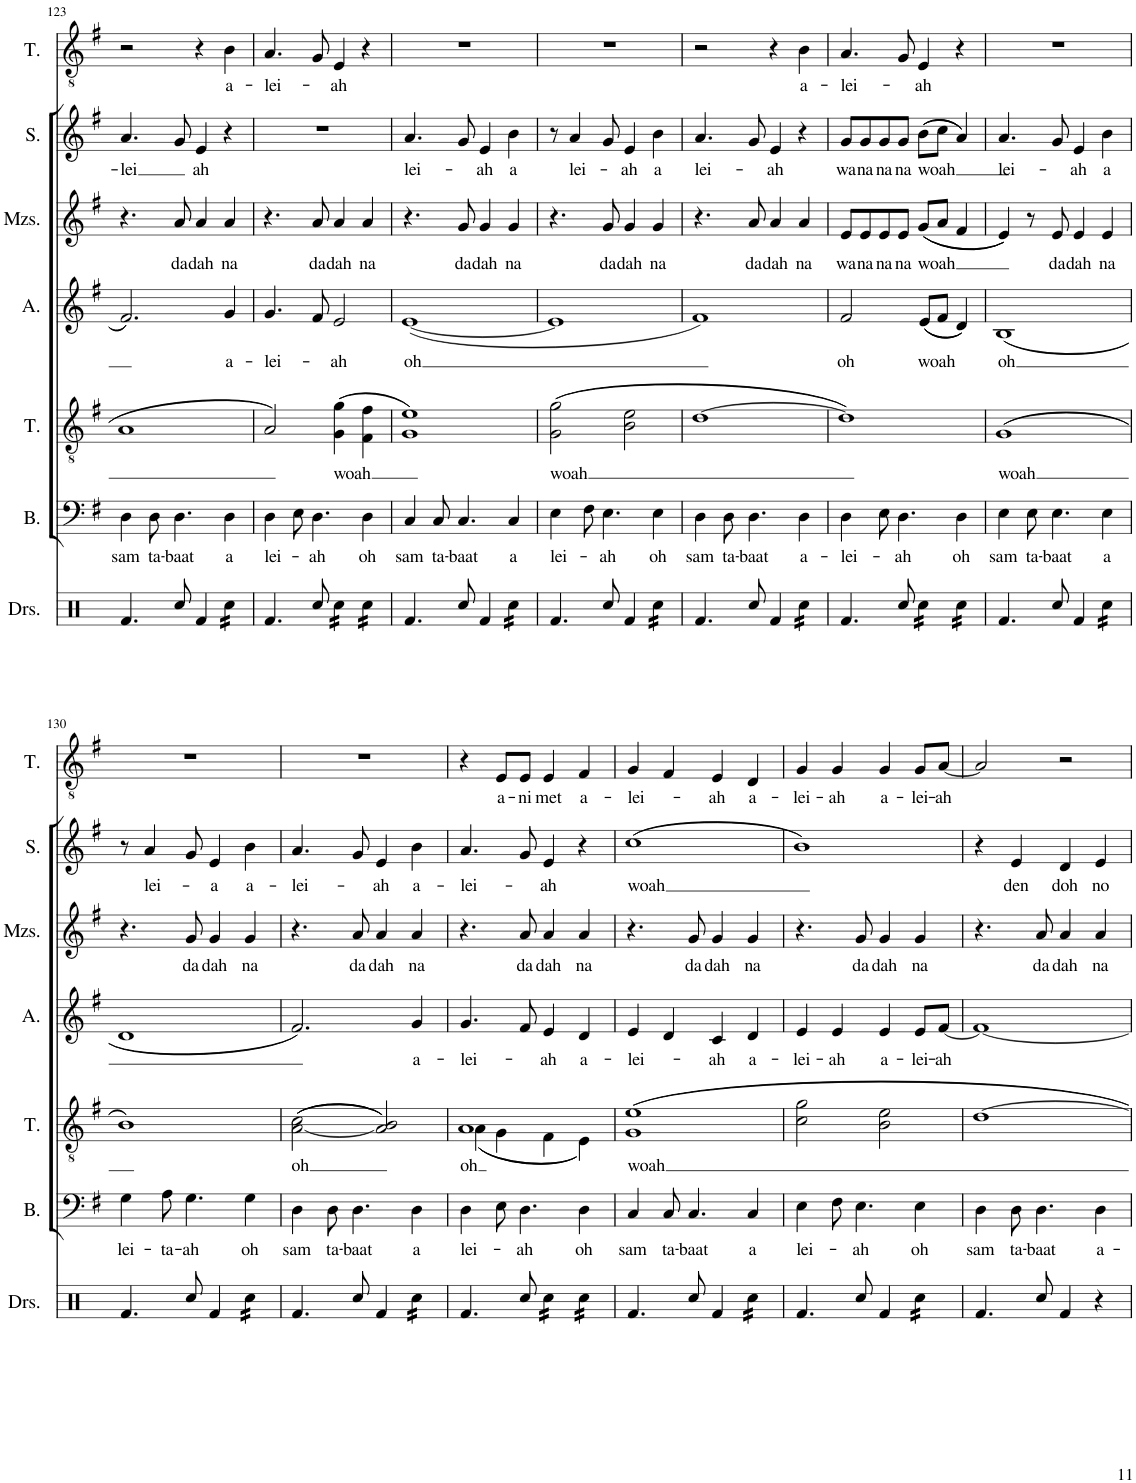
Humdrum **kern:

**kern	**text	**kern	**text	**kern	**text	**kern	**text	**kern	**text	**kern	**text
*part6	*part6	*part5	*part5	*part4	*part4	*part3	*part3	*part2	*part2	*part1	*part1
*staff6	*staff6	*staff5	*staff5	*staff4	*staff4	*staff3	*staff3	*staff2	*staff2	*staff1	*staff1
*I"Bass	*	*I"Tenor	*	*I"Alto	*	*I"Mezzo-soprano	*	*I"Soprano	*	*I"Tenor	*
*I'B.	*	*I'T.	*	*I'A.	*	*I'Mzs.	*	*I'S.	*	*I'T.	*
!!LO:PB:g=z
*clefF4	*	*clefGv2	*	*clefG2	*	*clefG2	*	*clefG2	*	*clefGv2	*
*k[f#]	*	*k[f#]	*	*k[f#]	*	*k[f#]	*	*k[f#]	*	*k[f#]	*
*M4/4	*	*M4/4	*	*M4/4	*	*M4/4	*	*M4/4	*	*M4/4	*
*met(c)	*	*met(c)	*	*met(c)	*	*met(c)	*	*met(c)	*	*met(c)	*
=123	=123	=123	=123	=123	=123	=123	=123	=123	=123	=123	=123
!	!LO:LY:b	!	!	!	!	!	!	!	!LO:LY:b	!	!
4D\	sam	1A	.	2.f#/	.	4.r	.	4.a/	-lei	2r	.
!	!LO:LY:b	!	!	!	!	!	!	!	!	!	!
8D\	ta-	.	.	.	.	.	.	.	.	.	.
!	!LO:LY:b	!	!	!	!	!	!LO:LY:b	!	!	!	!
4.D\	-baat	.	.	.	.	8a/	da	8g/	.	.	.
!	!	!	!	!	!	!	!LO:LY:b	!	!LO:LY:b	!	!
.	.	.	.	.	.	4a/	dah	4e/	ah	4r	.
!	!LO:LY:b	!	!	!	!LO:LY:b	!	!LO:LY:b	!	!	!	!LO:LY:b
4D\	a	.	.	4g/	a-	4a/	na	4r	.	4B\	a-
=124	=124	=124	=124	=124	=124	=124	=124	=124	=124	=124	=124
!	!LO:LY:b	!	!	!	!LO:LY:b	!	!	!	!	!	!LO:LY:b
4D\	lei-	2A/	.	4.g/	-lei-	4.r	.	1r	.	4.A/	-lei-
8E\	.	.	.	.	.	.	.	.	.	.	.
!	!LO:LY:b	!	!	!	!	!	!LO:LY:b	!	!	!	!
4.D\	-ah	.	.	8f#/	.	8a/	da	.	.	8G/	.
!	!	!	!LO:LY:b	!	!LO:LY:b	!	!LO:LY:b	!	!	!	!LO:LY:b
.	.	((4G\ 4g\	woah	2e/	-ah	4a/	dah	.	.	4E/	-ah
!	!LO:LY:b	!	!	!	!	!	!LO:LY:b	!	!	!	!
4D\	oh	4F#\ 4f#\	.	.	.	4a/	na	.	.	4r	.
=125	=125	=125	=125	=125	=125	=125	=125	=125	=125	=125	=125
!	!LO:LY:b	!	!	!	!LO:LY:b	!	!	!	!LO:LY:b	!	!
4C/	sam	1G 1e))	.	([1e	oh	4.r	.	4.a/	lei-	1r	.
!	!LO:LY:b	!	!	!	!	!	!	!	!	!	!
8C/	ta-	.	.	.	.	.	.	.	.	.	.
!	!LO:LY:b	!	!	!	!	!	!LO:LY:b	!	!	!	!
4.C/	-baat	.	.	.	.	8g/	da	8g/	.	.	.
!	!	!	!	!	!	!	!LO:LY:b	!	!LO:LY:b	!	!
.	.	.	.	.	.	4g/	dah	4e/	-ah	.	.
!	!LO:LY:b	!	!	!	!	!	!LO:LY:b	!	!LO:LY:b	!	!
4C/	a	.	.	.	.	4g/	na	4b\	a	.	.
=126	=126	=126	=126	=126	=126	=126	=126	=126	=126	=126	=126
!	!LO:LY:b	!	!LO:LY:b	!	!	!	!	!	!	!	!
4E\	lei-	((2G\ 2g\	woah	1e]	.	4.r	.	8r	.	1r	.
!	!	!	!	!	!	!	!	!	!LO:LY:b	!	!
.	.	.	.	.	.	.	.	4a/	lei-	.	.
8F#\	.	.	.	.	.	.	.	.	.	.	.
!	!LO:LY:b	!	!	!	!	!	!LO:LY:b	!	!	!	!
4.E\	-ah	.	.	.	.	8g/	da	8g/	.	.	.
!	!	!	!	!	!	!	!LO:LY:b	!	!LO:LY:b	!	!
.	.	2B\ 2e\	.	.	.	4g/	dah	4e/	-ah	.	.
!	!LO:LY:b	!	!	!	!	!	!LO:LY:b	!	!LO:LY:b	!	!
4E\	oh	.	.	.	.	4g/	na	4b\	a	.	.
=127	=127	=127	=127	=127	=127	=127	=127	=127	=127	=127	=127
!	!LO:LY:b	!	!	!	!	!	!	!	!LO:LY:b	!	!
4D\	sam	[1d	.	1f#)	.	4.r	.	4.a/	lei-	2r	.
!	!LO:LY:b	!	!	!	!	!	!	!	!	!	!
8D\	ta-	.	.	.	.	.	.	.	.	.	.
!	!LO:LY:b	!	!	!	!	!	!LO:LY:b	!	!	!	!
4.D\	-baat	.	.	.	.	8a/	da	8g/	.	.	.
!	!	!	!	!	!	!	!LO:LY:b	!	!LO:LY:b	!	!
.	.	.	.	.	.	4a/	dah	4e/	-ah	4r	.
!	!LO:LY:b	!	!	!	!	!	!LO:LY:b	!	!	!	!LO:LY:b
4D\	a-	.	.	.	.	4a/	na	4r	.	4B\	a-
=128	=128	=128	=128	=128	=128	=128	=128	=128	=128	=128	=128
!	!LO:LY:b	!	!	!	!LO:LY:b	!	!LO:LY:b	!	!LO:LY:b	!	!LO:LY:b
4D\	-lei-	1d]))	.	2f#/	oh	8e/L	wa	8g/L	wa	4.A/	-lei-
!	!	!	!	!	!	!	!LO:LY:b	!	!LO:LY:b	!	!
.	.	.	.	.	.	8e/	na	8g/	na	.	.
!	!	!	!	!	!	!	!LO:LY:b	!	!LO:LY:b	!	!
8E\	.	.	.	.	.	8e/	na	8g/	na	.	.
!	!LO:LY:b	!	!	!	!	!	!LO:LY:b	!	!LO:LY:b	!	!
4.D\	-ah	.	.	.	.	8e/J	na	8g/J	na	8G/	.
!	!	!	!	!	!LO:LY:b	!	!LO:LY:b	!	!LO:LY:b	!	!LO:LY:b
.	.	.	.	(((8e/L	woah	(((8g/L	woah	(((8b\L	woah	4E/	-ah
.	.	.	.	8f#/J	.	8a/J	.	8cc\J	.	.	.
!	!LO:LY:b	!	!	!	!	!	!	!	!	!	!
4D\	oh	.	.	4d/)))	.	4f#/	.	4a/)))	.	4r	.
=129	=129	=129	=129	=129	=129	=129	=129	=129	=129	=129	=129
!	!LO:LY:b	!	!LO:LY:b	!	!LO:LY:b	!	!	!	!LO:LY:b	!	!
4E\	sam	((1G	woah	((1B	oh	4e/)))	.	4.a/	lei-	1r	.
!	!LO:LY:b	!	!	!	!	!	!	!	!	!	!
8E\	ta-	.	.	.	.	8r	.	.	.	.	.
!	!LO:LY:b	!	!	!	!	!	!LO:LY:b	!	!	!	!
4.E\	-baat	.	.	.	.	8e/	da	8g/	.	.	.
!	!	!	!	!	!	!	!LO:LY:b	!	!LO:LY:b	!	!
.	.	.	.	.	.	4e/	dah	4e/	-ah	.	.
!	!LO:LY:b	!	!	!	!	!	!LO:LY:b	!	!LO:LY:b	!	!
4E\	a	.	.	.	.	4e/	na	4b\	a	.	.
!!LO:LB:g=z
=130	=130	=130	=130	=130	=130	=130	=130	=130	=130	=130	=130
!	!LO:LY:b	!	!	!	!	!	!	!	!	!	!
4G\	lei-	1B))	.	1d	.	4.r	.	8r	.	1r	.
!	!	!	!	!	!	!	!	!	!LO:LY:b	!	!
.	.	.	.	.	.	.	.	4a/	lei-	.	.
!	!LO:LY:b	!	!	!	!	!	!	!	!	!	!
8A\	-ta-	.	.	.	.	.	.	.	.	.	.
!	!LO:LY:b	!	!	!	!	!	!LO:LY:b	!	!	!	!
4.G\	-ah	.	.	.	.	8g/	da	8g/	.	.	.
!	!	!	!	!	!	!	!LO:LY:b	!	!LO:LY:b	!	!
.	.	.	.	.	.	4g/	dah	4e/	-a	.	.
!	!LO:LY:b	!	!	!	!	!	!LO:LY:b	!	!LO:LY:b	!	!
4G\	oh	.	.	.	.	4g/	na	4b\	a-	.	.
=131	=131	=131	=131	=131	=131	=131	=131	=131	=131	=131	=131
!	!LO:LY:b	!	!LO:LY:b	!	!	!	!	!	!LO:LY:b	!	!
4D\	sam	((([2A\ 2c\	oh	2.f#/))	.	4.r	.	4.a/	-lei-	1r	.
!	!LO:LY:b	!	!	!	!	!	!	!	!	!	!
8D\	ta-	.	.	.	.	.	.	.	.	.	.
!	!LO:LY:b	!	!	!	!	!	!LO:LY:b	!	!	!	!
4.D\	-baat	.	.	.	.	8a/	da	8g/	.	.	.
!	!	!	!	!	!	!	!LO:LY:b	!	!LO:LY:b	!	!
.	.	2A/] 2B/)))	.	.	.	4a/	dah	4e/	-ah	.	.
!	!LO:LY:b	!	!	!	!LO:LY:b	!	!LO:LY:b	!	!LO:LY:b	!	!
4D\	a	.	.	4g/	a-	4a/	na	4b\	a-	.	.
=132	=132	=132	=132	=132	=132	=132	=132	=132	=132	=132	=132
!	!LO:LY:b	!	!LO:LY:b	!	!LO:LY:b	!	!	!	!LO:LY:b	!	!
*	*	*^	*	*	*	*	*	*	*	*	*
4D\	lei-	1A	(((4A\	oh	4.g/	-lei-	4.r	.	4.a/	-lei-	4r	.
!	!	!	!	!	!	!	!	!	!	!	!	!LO:LY:b
8E\	.	.	4G\	.	.	.	.	.	.	.	8E/L	a-
!	!LO:LY:b	!	!	!	!	!	!	!LO:LY:b	!	!	!	!LO:LY:b
4.D\	-ah	.	.	.	8f#/	.	8a/	da	8g/	.	8E/J	-ni
!	!	!	!	!	!	!LO:LY:b	!	!LO:LY:b	!	!LO:LY:b	!	!LO:LY:b
.	.	.	4F#\	.	4e/	-ah	4a/	dah	4e/	-ah	4E/	met
!	!LO:LY:b	!	!	!	!	!LO:LY:b	!	!LO:LY:b	!	!	!	!LO:LY:b
4D\	oh	.	4E\)))	.	4d/	a-	4a/	na	4r	.	4F#/	a-
=133	=133	=133	=133	=133	=133	=133	=133	=133	=133	=133	=133	=133
!	!LO:LY:b	!	!	!LO:LY:b	!	!LO:LY:b	!	!	!	!LO:LY:b	!	!LO:LY:b
*	*	*v	*v	*	*	*	*	*	*	*	*	*
4C/	sam	1G 1e	woah	4e/	-lei-	4.r	.	((1cc	woah	4G/	-lei-
!	!LO:LY:b	!	!	!	!	!	!	!	!	!	!
8C/	ta-	.	.	4d/	.	.	.	.	.	4F#/	.
!	!LO:LY:b	!	!	!	!	!	!LO:LY:b	!	!	!	!
4.C/	-baat	.	.	.	.	8g/	da	.	.	.	.
!	!	!	!	!	!LO:LY:b	!	!LO:LY:b	!	!	!	!LO:LY:b
.	.	.	.	4c/	-ah	4g/	dah	.	.	4E/	-ah
!	!LO:LY:b	!	!	!	!LO:LY:b	!	!LO:LY:b	!	!	!	!LO:LY:b
4C/	a	.	.	4d/	a-	4g/	na	.	.	4D/	a-
=134	=134	=134	=134	=134	=134	=134	=134	=134	=134	=134	=134
!	!LO:LY:b	!	!	!	!LO:LY:b	!	!	!	!	!	!LO:LY:b
4E\	lei-	2c\ 2g\	.	4e/	-lei-	4.r	.	1b))	.	4G/	-lei-
!	!	!	!	!	!LO:LY:b	!	!	!	!	!	!LO:LY:b
8F#\	.	.	.	4e/	-ah	.	.	.	.	4G/	-ah
!	!LO:LY:b	!	!	!	!	!	!LO:LY:b	!	!	!	!
4.E\	-ah	.	.	.	.	8g/	da	.	.	.	.
!	!	!	!	!	!LO:LY:b	!	!LO:LY:b	!	!	!	!LO:LY:b
.	.	2B\ 2e\	.	4e/	a-	4g/	dah	.	.	4G/	a-
!	!LO:LY:b	!	!	!	!LO:LY:b	!	!LO:LY:b	!	!	!	!LO:LY:b
4E\	oh	.	.	8e/L	-lei-	4g/	na	.	.	8G/L	-lei-
!	!	!	!	!	!LO:LY:b	!	!	!	!	!	!LO:LY:b
.	.	.	.	[8f#/J	-ah	.	.	.	.	[8A/J	-ah
=135	=135	=135	=135	=135	=135	=135	=135	=135	=135	=135	=135
!	!LO:LY:b	!	!	!	!	!	!	!	!	!	!
4D\	sam	[1d	.	1f#_	.	4.r	.	4r	.	2A/]	.
!	!LO:LY:b	!	!	!	!	!	!	!	!LO:LY:b	!	!
8D\	ta-	.	.	.	.	.	.	4e/	den	.	.
!	!LO:LY:b	!	!	!	!	!	!LO:LY:b	!	!	!	!
4.D\	-baat	.	.	.	.	8a/	da	.	.	.	.
!	!	!	!	!	!	!	!LO:LY:b	!	!LO:LY:b	!	!
.	.	.	.	.	.	4a/	dah	4d/	doh	2r	.
!	!LO:LY:b	!	!	!	!	!	!LO:LY:b	!	!LO:LY:b	!	!
4D\	a-	.	.	.	.	4a/	na	4e/	no	.	.
=	=	=	=	=	=	=	=	=	=	=	=
*-	*-	*-	*-	*-	*-	*-	*-	*-	*-	*-	*-
